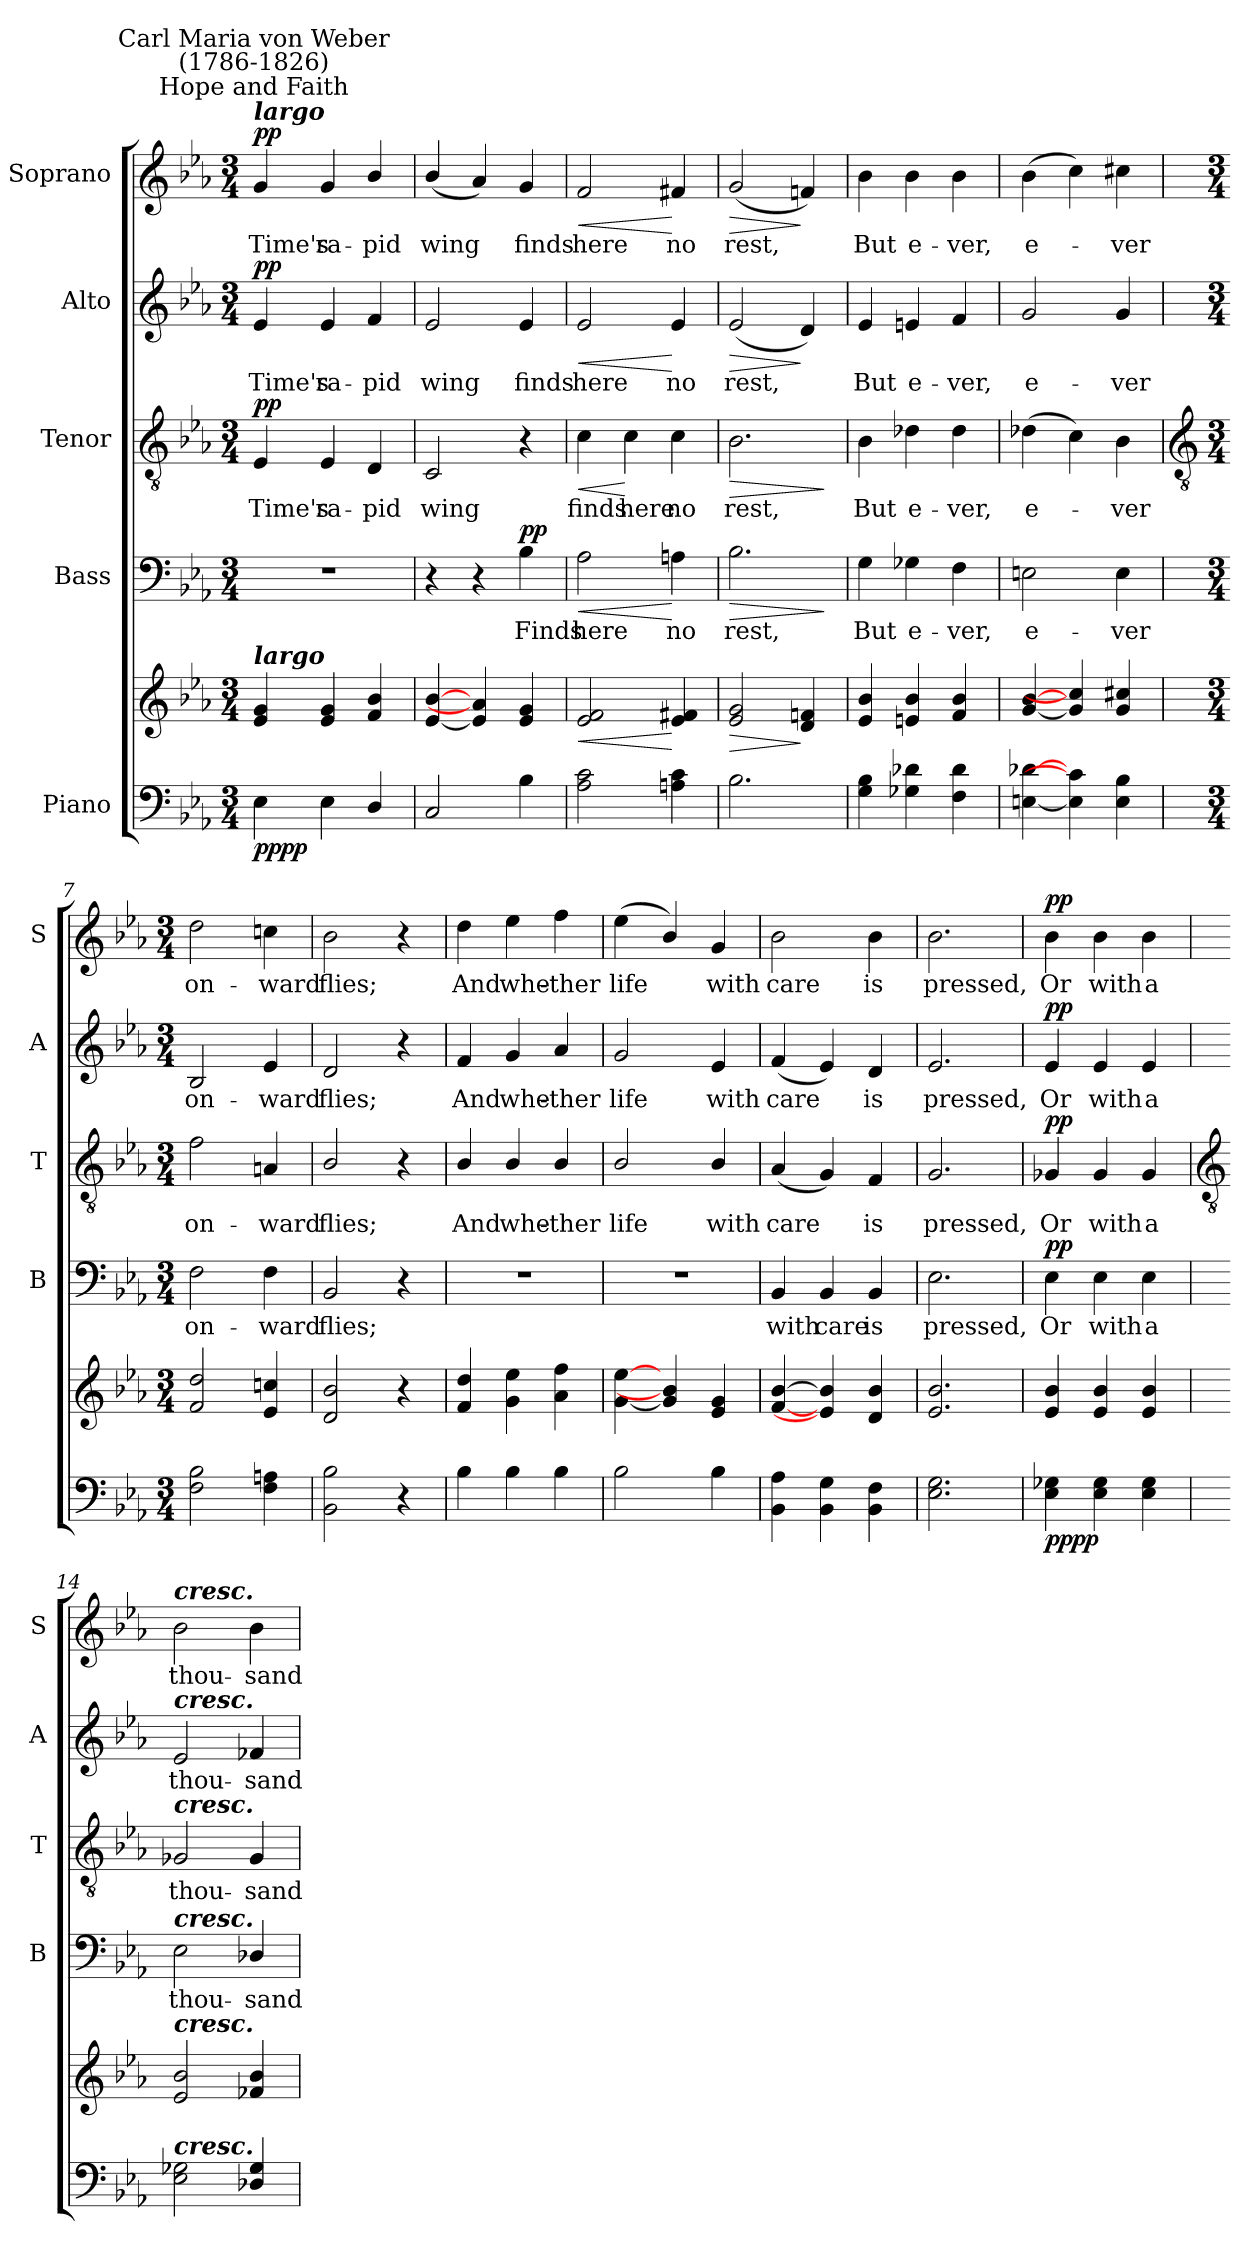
**kern	**kern	**dynam	**kern	**text	**dynam	**kern	**text	**dynam	**kern	**text	**dynam	**kern	**text	**dynam
*part5	*part5	*part5	*part4	*part4	*part4	*part3	*part3	*part3	*part2	*part2	*part2	*part1	*part1	*part1
*staff6	*staff5	*staff5/6	*staff4	*staff4	*staff4	*staff3	*staff3	*staff3	*staff2	*staff2	*staff2	*staff1	*staff1	*staff1
*I"Piano	*	*	*I"Bass	*	*	*I"Tenor	*	*	*I"Alto	*	*	*I"Soprano	*	*
*	*	*	*I'B	*	*	*I'T	*	*	*I'A	*	*	*I'S	*	*
*clefF4	*clefG2	*	*clefF4	*	*	*clefGv2	*	*	*clefG2	*	*	*clefG2	*	*
*k[b-e-a-]	*k[b-e-a-]	*	*k[b-e-a-]	*	*	*k[b-e-a-]	*	*	*k[b-e-a-]	*	*	*k[b-e-a-]	*	*
*E-:	*E-:	*	*E-:	*	*	*E-:	*	*	*E-:	*	*	*E-:	*	*
*M3/4	*M3/4	*	*M3/4	*	*	*M3/4	*	*	*M3/4	*	*	*M3/4	*	*
*MM69	*MM69	*	*MM69	*	*	*MM69	*	*	*MM69	*	*	*MM69	*	*
=1	=1	=1	=1	=1	=1	=1	=1	=1	=1	=1	=1	=1	=1	=1
!	!	!	!	!	!	!	!	!	!	!	!	!LO:TX:a:Bi:t=largo	!	!
!	!	!	!	!	!	!	!	!	!	!	!	!LO:TX:a:cj:t=Hope and Faith	!	!
!	!	!	!	!	!	!	!	!	!	!	!	!LO:TX:a:cj:t=Carl Maria von Weber\n(1786-1826)	!	!
!	!LO:TX:a:Bi:t=largo	!	!	!	!	!	!	!	!	!	!	!	!	!
!	!	!LO:DY:b=2	!LO:N:vis=1	!	!	!	!LO:LY:b	!	!	!LO:LY:b	!	!	!LO:LY:b	!
!	!	!LO:DY:n=1:b	!	!	!	!	!	!LO:DY:b	!	!	!LO:DY:b	!	!	!LO:DY:b
4E-\	4e- 4g	pp pp	2.r	.	.	4E-	Time's	pp	4e-	Time's	pp	4g	Time's	pp
!	!	!	!	!	!	!	!LO:LY:b	!	!	!LO:LY:b	!	!	!LO:LY:b	!
4E-	4e- 4g	.	.	.	.	4E-	ra-	.	4e-	ra-	.	4g	ra-	.
!	!	!	!	!	!	!	!LO:LY:b	!	!	!LO:LY:b	!	!	!LO:LY:b	!
4D/	4f/ 4b-/	.	.	.	.	4D	-pid	.	4f	-pid	.	4b-/	-pid	.
=2	=2	=2	=2	=2	=2	=2	=2	=2	=2	=2	=2	=2	=2	=2
!	!	!	!	!	!	!	!LO:LY:b	!	!	!LO:LY:b	!	!	!LO:LY:b	!
2C	[4e-/ [4b-/	.	4r	.	.	2C	wing	.	2e-	wing	.	(<4b-/	wing	.
.	4e-] 4a-]	.	4r	.	.	.	.	.	.	.	.	4a-)	.	.
!	!	!	!	!LO:LY:b	!LO:DY:b	!	!	!	!	!LO:LY:b	!	!	!LO:LY:b	!
4B-	4e- 4g	.	4B-	Finds	pp	4r	.	.	4e-	finds	.	4g	finds	.
=3	=3	=3	=3	=3	=3	=3	=3	=3	=3	=3	=3	=3	=3	=3
!	!	!LO:HP:b	!	!LO:LY:b	!LO:HP:b	!	!LO:LY:b	!LO:HP:b	!	!LO:LY:b	!LO:HP:b	!	!LO:LY:b	!LO:HP:b
2A- 2c	2e- 2f	<	2A-	here	<	4c	finds	<	2e-	here	<	2f	here	<
!	!	!	!	!	!	!	!LO:LY:b	!	!	!	!	!	!	!
.	.	.	.	.	.	4c	here	[	.	.	.	.	.	.
!	!	!	!	!LO:LY:b	!	!	!LO:LY:b	!	!	!LO:LY:b	!	!	!LO:LY:b	!
4An 4c	4e- 4f#X	[	4An	no	[	4c	no	.	4e-	no	[	4f#X	no	[
=4	=4	=4	=4	=4	=4	=4	=4	=4	=4	=4	=4	=4	=4	=4
!	!	!LO:HP:b	!	!LO:LY:b	!LO:HP:b	!	!LO:LY:b	!LO:HP:b	!	!LO:LY:b	!LO:HP:b	!	!LO:LY:b	!LO:HP:b
2.B-	2e- 2g	>	2.B-	rest,	>	2.B-	rest,	>	(<2e-	rest,	>	(<2g	rest,	>
.	4d 4fn	]	.	.	.	.	.	.	4d)	.	]	4fn)	.	]
.	.	.	.	.	]	.	.	]	.	.	.	.	.	.
=5	=5	=5	=5	=5	=5	=5	=5	=5	=5	=5	=5	=5	=5	=5
!	!	!	!	!LO:LY:b	!	!	!LO:LY:b	!	!	!LO:LY:b	!	!	!LO:LY:b	!
4G 4B-	4e- 4b-	.	4G	But	.	4B-	But	.	4e-	But	.	4b-	But	.
!	!	!	!	!LO:LY:b	!	!	!LO:LY:b	!	!	!LO:LY:b	!	!	!LO:LY:b	!
4G-X 4d-X	4en 4b-	.	4G-X	e-	.	4d-X	e-	.	4en	e-	.	4b-	e-	.
!	!	!	!	!LO:LY:b	!	!	!LO:LY:b	!	!	!LO:LY:b	!	!	!LO:LY:b	!
4F 4d-	4f 4b-	.	4F	-ver,	.	4d-	-ver,	.	4f	-ver,	.	4b-	-ver,	.
=6	=6	=6	=6	=6	=6	=6	=6	=6	=6	=6	=6	=6	=6	=6
!	!	!	!	!LO:LY:b	!	!	!LO:LY:b	!	!	!LO:LY:b	!	!	!LO:LY:b	!
[4En [4d-X	[4g [4b-	.	2En	e-	.	(>4d-X	e-	.	2g	e-	.	(>4b-	e-	.
4E] 4c]	4g] 4cc]	.	.	.	.	4c)	.	.	.	.	.	4cc)	.	.
!	!	!	!	!LO:LY:b	!	!	!LO:LY:b	!	!	!LO:LY:b	!	!	!LO:LY:b	!
4E 4B-	4g 4cc#X	.	4E	-ver	.	4B-	ver	.	4g	-ver	.	4cc#X	ver	.
!!LO:LB:g=z
=7	=7	=7	=7	=7	=7	=7	=7	=7	=7	=7	=7	=7	=7	=7
*	*	*	*	*	*	*clefGv2	*	*	*	*	*	*	*	*
*M3/4	*M3/4	*	*M3/4	*	*	*M3/4	*	*	*M3/4	*	*	*M3/4	*	*
!	!	!	!	!LO:LY:b	!	!	!LO:LY:b	!	!	!LO:LY:b	!	!	!LO:LY:b	!
2F 2B-	2f 2dd	.	2F	on-	.	2f	on-	.	2B-	on-	.	2dd	on-	.
!	!	!	!	!LO:LY:b	!	!	!LO:LY:b	!	!	!LO:LY:b	!	!	!LO:LY:b	!
4F 4An	4e- 4ccn	.	4F	-ward	.	4An	-ward	.	4e-	-ward	.	4ccn	-ward	.
=8	=8	=8	=8	=8	=8	=8	=8	=8	=8	=8	=8	=8	=8	=8
!	!	!	!	!LO:LY:b	!	!	!LO:LY:b	!	!	!LO:LY:b	!	!	!LO:LY:b	!
2BB-\ 2B-\	2d 2b-	.	2BB-	flies;	.	2B-/	flies;	.	2d	flies;	.	2b-	flies;	.
4r	4r	.	4r	.	.	4r	.	.	4r	.	.	4r	.	.
=9	=9	=9	=9	=9	=9	=9	=9	=9	=9	=9	=9	=9	=9	=9
!	!	!	!LO:N:vis=1	!	!	!	!LO:LY:b	!	!	!LO:LY:b	!	!	!LO:LY:b	!
4B-\	4f 4dd	.	2.r	.	.	4B-/	And	.	4f	And	.	4dd	And	.
!	!	!	!	!	!	!	!LO:LY:b	!	!	!LO:LY:b	!	!	!LO:LY:b	!
4B-\	4g 4ee-	.	.	.	.	4B-/	whe-	.	4g	whe-	.	4ee-	whe-	.
!	!	!	!	!	!	!	!LO:LY:b	!	!	!LO:LY:b	!	!	!LO:LY:b	!
4B-\	4a- 4ff	.	.	.	.	4B-/	-ther	.	4a-	-ther	.	4ff	-ther	.
=10	=10	=10	=10	=10	=10	=10	=10	=10	=10	=10	=10	=10	=10	=10
!	!	!	!LO:N:vis=1	!	!	!	!LO:LY:b	!	!	!LO:LY:b	!	!	!LO:LY:b	!
2B-\	[4g [4ee-	.	2.r	.	.	2B-/	life	.	2g	life	.	(<4ee-	life	.
.	4g/] 4b-/]	.	.	.	.	.	.	.	.	.	.	4b-/)	.	.
!	!	!	!	!	!	!	!LO:LY:b	!	!	!LO:LY:b	!	!	!LO:LY:b	!
4B-\	4e- 4g	.	.	.	.	4B-/	with	.	4e-	with	.	4g	with	.
=11	=11	=11	=11	=11	=11	=11	=11	=11	=11	=11	=11	=11	=11	=11
!	!	!	!	!LO:LY:b	!	!	!LO:LY:b	!	!	!LO:LY:b	!	!	!LO:LY:b	!
4BB- 4A-	[4f [4b-	.	4BB-	with	.	(<4A-	care	.	(<4f	care	.	2b-	care	.
!	!	!	!	!LO:LY:b	!	!	!	!	!	!	!	!	!	!
4BB- 4G	4e-] 4b-]	.	4BB-	care	.	4G)	.	.	4e-)	.	.	.	.	.
!	!	!	!	!LO:LY:b	!	!	!LO:LY:b	!	!	!LO:LY:b	!	!	!LO:LY:b	!
4BB- 4F	4d 4b-	.	4BB-	is	.	4F	is	.	4d	is	.	4b-	is	.
=12	=12	=12	=12	=12	=12	=12	=12	=12	=12	=12	=12	=12	=12	=12
!	!	!	!	!LO:LY:b	!	!	!LO:LY:b	!	!	!LO:LY:b	!	!	!LO:LY:b	!
2.E- 2.G	2.e- 2.b-	.	2.E-	pressed,	.	2.G	pressed,	.	2.e-	pressed,	.	2.b-	pressed,	.
=13	=13	=13	=13	=13	=13	=13	=13	=13	=13	=13	=13	=13	=13	=13
!	!	!LO:DY:b=2	!	!LO:LY:b	!	!	!LO:LY:b	!	!	!LO:LY:b	!	!	!LO:LY:b	!
!	!	!LO:DY:n=1:b	!	!	!LO:DY:b	!	!	!LO:DY:b	!	!	!LO:DY:b	!	!	!LO:DY:b
4E- 4G-X	4e- 4b-	pp pp	4E-	Or	pp	4G-X	Or	pp	4e-	Or	pp	4b-	Or	pp
!	!	!	!	!LO:LY:b	!	!	!LO:LY:b	!	!	!LO:LY:b	!	!	!LO:LY:b	!
4E- 4G-	4e- 4b-	.	4E-	with	.	4G-	with	.	4e-	with	.	4b-	with	.
!	!	!	!	!LO:LY:b	!	!	!LO:LY:b	!	!	!LO:LY:b	!	!	!LO:LY:b	!
4E- 4G-	4e- 4b-	.	4E-	a	.	4G-	a	.	4e-	a	.	4b-	a	.
!!LO:LB:g=z
=14	=14	=14	=14	=14	=14	=14	=14	=14	=14	=14	=14	=14	=14	=14
*	*	*	*	*	*	*clefGv2	*	*	*	*	*	*	*	*
!	!	!	!	!	!	!	!	!	!	!	!	!LO:TX:a:Bi:t=cresc.	!	!
!	!	!	!	!	!	!	!	!	!LO:TX:a:Bi:t=cresc.	!	!	!	!	!
!	!	!	!	!	!	!LO:TX:a:Bi:t=cresc.	!	!	!	!	!	!	!	!
!	!	!	!LO:TX:a:Bi:t=cresc.	!	!	!	!	!	!	!	!	!	!	!
!	!LO:TX:a:Bi:t=cresc.	!	!	!	!	!	!	!	!	!	!	!	!	!
!LO:TX:a:Bi:t=cresc.	!	!	!	!	!	!	!	!	!	!	!	!	!	!
!	!	!	!	!LO:LY:b	!	!	!LO:LY:b	!	!	!LO:LY:b	!	!	!LO:LY:b	!
2E- 2G-X	2e- 2b-	.	2E-	thou-	.	2G-X	thou-	.	2e-	thou-	.	2b-	thou-	.
!	!	!	!	!LO:LY:b	!	!	!LO:LY:b	!	!	!LO:LY:b	!	!	!LO:LY:b	!
4D-X/ 4G-/	4f-X 4b-	.	4D-X/	-sand	.	4G-	-sand	.	4f-X	-sand	.	4b-	-sand	.
=	=	=	=	=	=	=	=	=	=	=	=	=	=	=
*-	*-	*-	*-	*-	*-	*-	*-	*-	*-	*-	*-	*-	*-	*-
